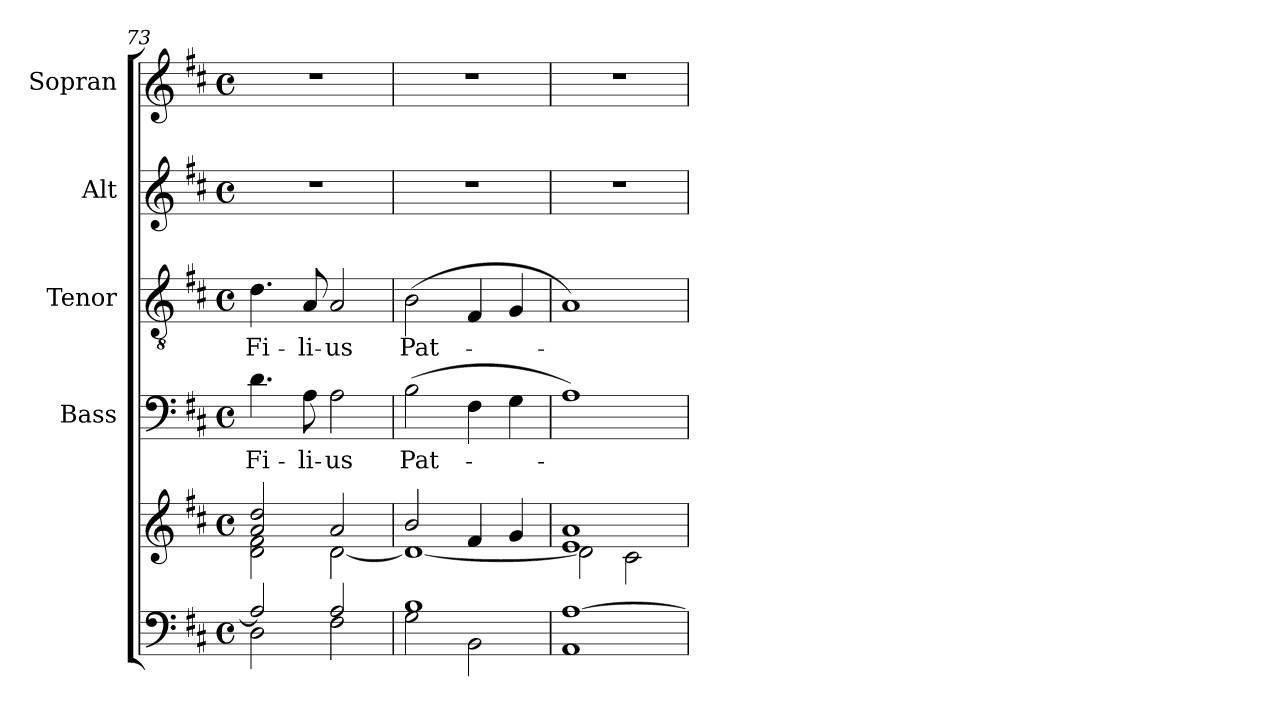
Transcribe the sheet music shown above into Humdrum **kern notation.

**kern	**kern	**kern	**text	**kern	**text	**kern	**kern
*part5	*part5	*part4	*part4	*part3	*part3	*part2	*part1
*staff6	*staff5	*staff4	*staff4	*staff3	*staff3	*staff2	*staff1
*	*	*I"Bass	*	*I"Tenor	*	*I"Alt	*I"Sopran
*	*	*I'B.	*	*I'T.	*	*I'A.	*I'S.
*clefF4	*clefG2	*clefF4	*	*clefGv2	*	*clefG2	*clefG2
*k[f#c#]	*k[f#c#]	*k[f#c#]	*	*k[f#c#]	*	*k[f#c#]	*k[f#c#]
*D:	*D:	*D:	*	*D:	*	*D:	*D:
*M4/4	*M4/4	*M4/4	*	*M4/4	*	*M4/4	*M4/4
*met(c)	*met(c)	*met(c)	*	*met(c)	*	*met(c)	*met(c)
=73	=73	=73	=73	=73	=73	=73	=73
*^	*^	*	*	*	*	*	*
!	!	!	!	!	!LO:LY:b	!	!LO:LY:b	!	!
2A/]	2D\	2a/ 2dd/	2d\ 2f#\	4.d\	Fi-	4.d\	Fi-	1r	1r
!	!	!	!	!	!LO:LY:b	!	!LO:LY:b	!	!
.	.	.	.	8A\	-li-	8A/	-li-	.	.
!	!	!	!	!	!LO:LY:b	!	!LO:LY:b	!	!
2A/	2F#\	2a/	[<2d\	2A\	-us	2A/	-us	.	.
!!LO:LB:g=z
=74	=74	=74	=74	=74	=74	=74	=74	=74	=74
!	!	!	!	!	!LO:LY:b	!	!LO:LY:b	!	!
1B	2G\	2b/	1d_	(>2B\	Pat-	(>2B\	Pat-	1r	1r
.	2BB\	4f#/	.	4F#\	.	4F#/	.	.	.
.	.	4g/	.	4G\	.	4G/	.	.	.
=75	=75	=75	=75	=75	=75	=75	=75	=75	=75
[>1A	1AA	1e 1a	2d\]	1A)	.	1A)	.	1r	1r
.	.	.	2c#\	.	.	.	.	.	.
*v	*v	*	*	*	*	*	*	*	*
*	*v	*v	*	*	*	*	*	*
=	=	=	=	=	=	=	=
*-	*-	*-	*-	*-	*-	*-	*-
